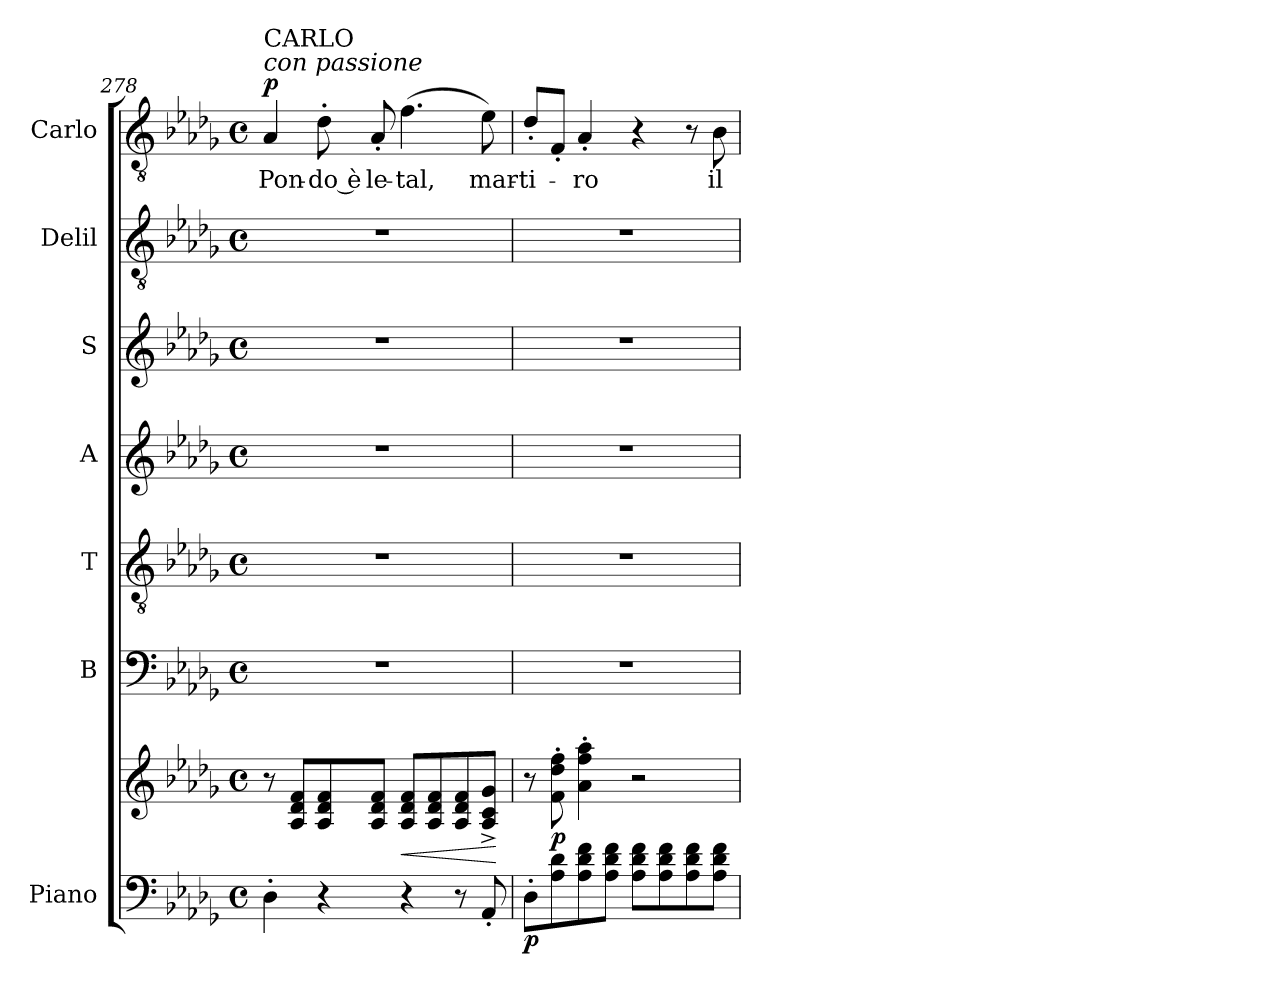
**kern	**kern	**dynam	**kern	**kern	**kern	**kern	**kern	**kern	**text	**dynam
*part7	*part7	*part7	*part6	*part5	*part4	*part3	*part2	*part1	*part1	*part1
*staff8	*staff7	*staff7/8	*staff6	*staff5	*staff4	*staff3	*staff2	*staff1	*staff1	*staff1
*I"Piano	*	*	*I"B	*I"T	*I"A	*I"S	*I"Delil	*I"Carlo	*	*
*I'Pno	*	*	*I'B	*I'T	*I'A	*I'S	*	*	*	*
*clefF4	*clefG2	*	*clefF4	*clefGv2	*clefG2	*clefG2	*clefGv2	*clefGv2	*	*
*k[b-e-a-d-g-]	*k[b-e-a-d-g-]	*	*k[b-e-a-d-g-]	*k[b-e-a-d-g-]	*k[b-e-a-d-g-]	*k[b-e-a-d-g-]	*k[b-e-a-d-g-]	*k[b-e-a-d-g-]	*	*
*M4/4	*M4/4	*	*M4/4	*M4/4	*M4/4	*M4/4	*M4/4	*M4/4	*	*
*met(c)	*met(c)	*	*met(c)	*met(c)	*met(c)	*met(c)	*met(c)	*met(c)	*	*
=278	=278	=278	=278	=278	=278	=278	=278	=278	=278	=278
!	!	!	!	!	!	!	!	!LO:TX:a:i:t=con passione	!	!
!	!	!	!	!	!	!	!	!LO:TX:a:t=CARLO	!	!
!	!	!	!	!	!	!	!	!	!	!LO:DY:a
4D-'\	8r	.	1r	1r	1r	1r	1r	4A-/	Pon-	p
.	8A-/ 8d-/ 8f/L	.	.	.	.	.	.	.	.	.
4r	8A-/ 8d-/ 8f/	.	.	.	.	.	.	8d-'\	-do è	.
.	8A-/ 8d-/ 8f/J	.	.	.	.	.	.	8A-'/	le-	.
!	!	!LO:HP:b	!	!	!	!	!	!	!	!
4r	8A-/ 8d-/ 8f/L	<	.	.	.	.	.	(4.f\	-tal,	.
.	8A-/ 8d-/ 8f/	.	.	.	.	.	.	.	.	.
8r	8A-/ 8d-/ 8f/	.	.	.	.	.	.	.	.	.
8AA-'/	8A-/^ 8c/^ 8g-/^J	.	.	.	.	.	.	8e-\)	mar-	.
.	.	[	.	.	.	.	.	.	.	.
=279	=279	=279	=279	=279	=279	=279	=279	=279	=279	=279
!	!	!LO:DY:b=2	!	!	!	!	!	!	!	!
8D-'\L	8r	p	1r	1r	1r	1r	1r	8d-'/L	-ti-	.
!	!	!LO:DY:b	!	!	!	!	!	!	!	!
8A-\ 8d-\	8f\' 8dd-\' 8ff\'	p	.	.	.	.	.	8F'/J	.	.
8A-\ 8d-\ 8f\	4a-\' 4ff\' 4aa-\'	.	.	.	.	.	.	4A-'/	-ro	.
8A-\ 8d-\ 8f\J	.	.	.	.	.	.	.	.	.	.
8A-\ 8d-\ 8f\L	2r	.	.	.	.	.	.	4r	.	.
8A-\ 8d-\ 8f\	.	.	.	.	.	.	.	.	.	.
8A-\ 8d-\ 8f\	.	.	.	.	.	.	.	8r	.	.
8A-\ 8d-\ 8f\J	.	.	.	.	.	.	.	8B-\	il	.
=	=	=	=	=	=	=	=	=	=	=
*-	*-	*-	*-	*-	*-	*-	*-	*-	*-	*-
